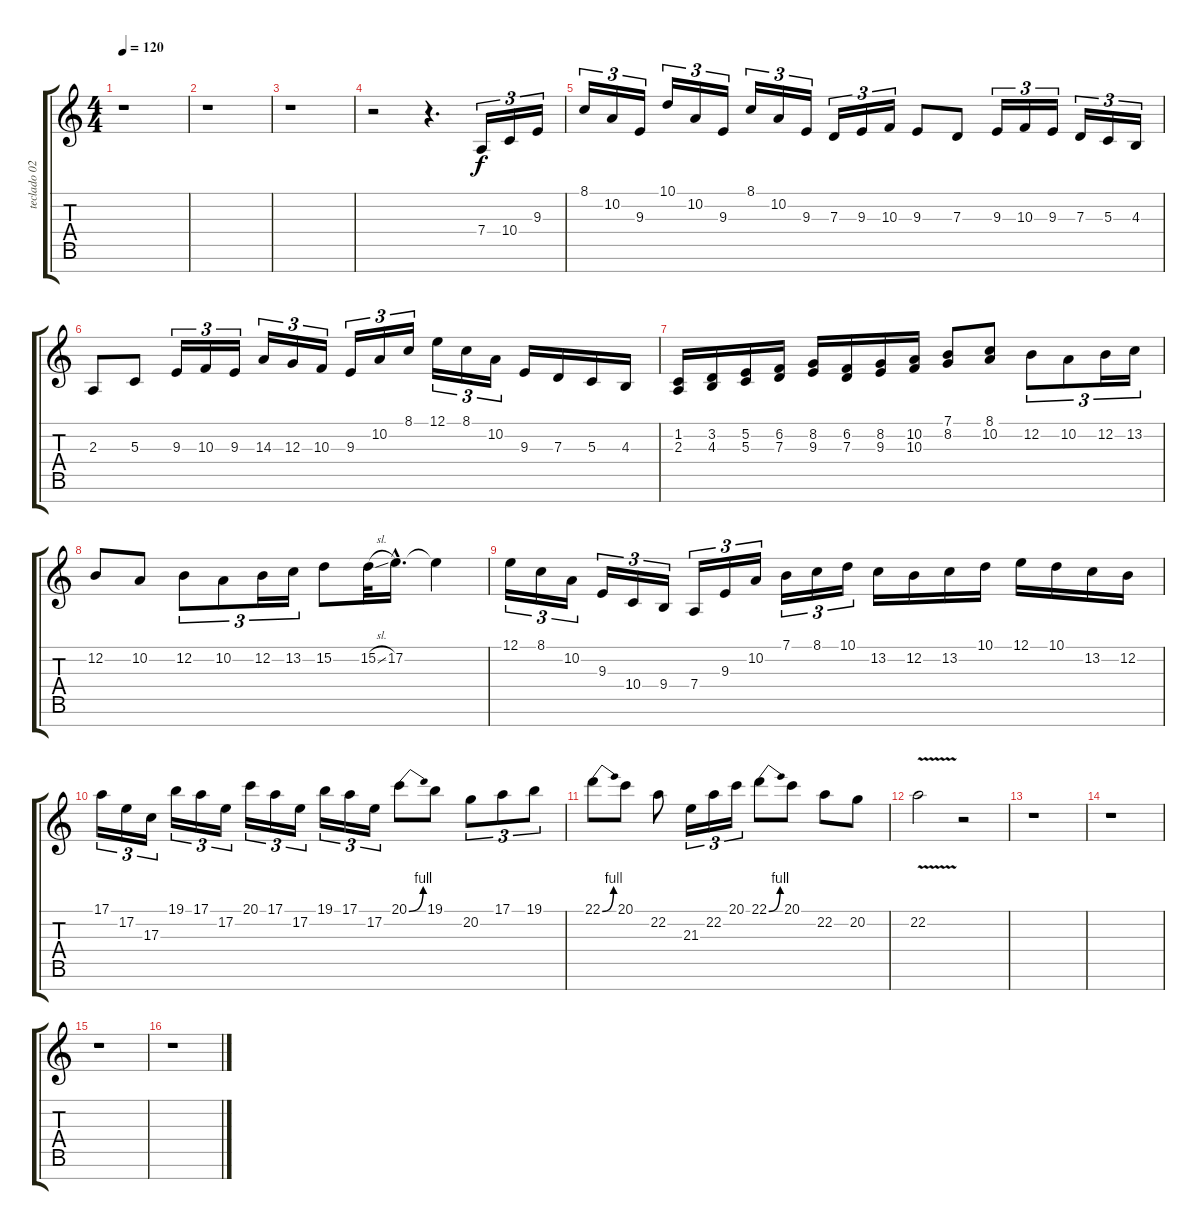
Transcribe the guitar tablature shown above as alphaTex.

\track ("teclado 02" "teclado 02") {instrument lead8bassandlead}
\staff {score tabs}
\tuning (E4 B3 G3 D3 A2 E2 B1) {hide}
\ts (4 4)
\tempo 120
\clef g2
\ks c
r.1{dy f} |
r.1 |
r.1 |
r.2 r.4{d} 7.4.16{tu (3 2)} 10.4.16{tu (3 2)} 9.3.16{tu (3 2)} |
8.1.16{tu (3 2)} 10.2.16{tu (3 2)} 9.3.16{tu (3 2)} 10.1.16{tu (3 2)} 10.2.16{tu (3 2)} 9.3.16{tu (3 2)} 8.1.16{tu (3 2)} 10.2.16{tu (3 2)} 9.3.16{tu (3 2)} 7.3.16{tu (3 2)} 9.3.16{tu (3 2)} 10.3.16{tu (3 2)} 9.3.8 7.3.8 9.3.16{tu (3 2)} 10.3.16{tu (3 2)} 9.3.16{tu (3 2)} 7.3.16{tu (3 2)} 5.3.16{tu (3 2)} 4.3.16{tu (3 2)} |
2.3.8 5.3.8 9.3.16{tu (3 2)} 10.3.16{tu (3 2)} 9.3.16{tu (3 2)} 14.3.16{tu (3 2)} 12.3.16{tu (3 2)} 10.3.16{tu (3 2)} 9.3.16{tu (3 2)} 10.2.16{tu (3 2)} 8.1.16{tu (3 2)} 12.1.16{tu (3 2)} 8.1.16{tu (3 2)} 10.2.16{tu (3 2)} 9.3.16 7.3.16 5.3.16 4.3.16 |
(1.2 2.3).16 (3.2 4.3).16 (5.2 5.3).16 (6.2 7.3).16 (8.2 9.3).16 (6.2 7.3).16 (8.2 9.3).16 (10.2 10.3).16 (7.1 8.2).8 (8.1 10.2).8 12.2.8{tu (3 2)} 10.2.8{tu (3 2)} 12.2.16{tu (3 2)} 13.2.16{tu (3 2)} |
12.2.8 10.2.8 12.2.8{tu (3 2)} 10.2.8{tu (3 2)} 12.2.16{tu (3 2)} 13.2.16{tu (3 2)} 15.2.8 15.2{sl}.32 17.2{hac}.16{d} 17.2{t}.4 |
12.1.16{tu (3 2)} 8.1.16{tu (3 2)} 10.2.16{tu (3 2)} 9.3.16{tu (3 2)} 10.4.16{tu (3 2)} 9.4.16{tu (3 2)} 7.4.16{tu (3 2)} 9.3.16{tu (3 2)} 10.2.16{tu (3 2)} 7.1.16{tu (3 2)} 8.1.16{tu (3 2)} 10.1.16{tu (3 2)} 13.2.16 12.2.16 13.2.16 10.1.16 12.1.16 10.1.16 13.2.16 12.2.16 |
17.1.16{tu (3 2)} 17.2.16{tu (3 2)} 17.3.16{tu (3 2)} 19.1.16{tu (3 2)} 17.1.16{tu (3 2)} 17.2.16{tu (3 2)} 20.1.16{tu (3 2)} 17.1.16{tu (3 2)} 17.2.16{tu (3 2)} 19.1.16{tu (3 2)} 17.1.16{tu (3 2)} 17.2.16{tu (3 2)} 20.1{be (bend 0 0 60 4)}.8 19.1.8 20.2.8{tu (3 2)} 17.1.8{tu (3 2)} 19.1.8{tu (3 2)} |
22.1{be (bend 0 0 60 4)}.8 20.1.8 22.2.8 21.3.16{tu (3 2)} 22.2.16{tu (3 2)} 20.1.16{tu (3 2)} 22.1{be (bend 0 0 60 4)}.8 20.1.8 22.2.8 20.2.8 |
22.2{v}.2 r.2 |
r.1 |
r.1 |
r.1 |
r.1
